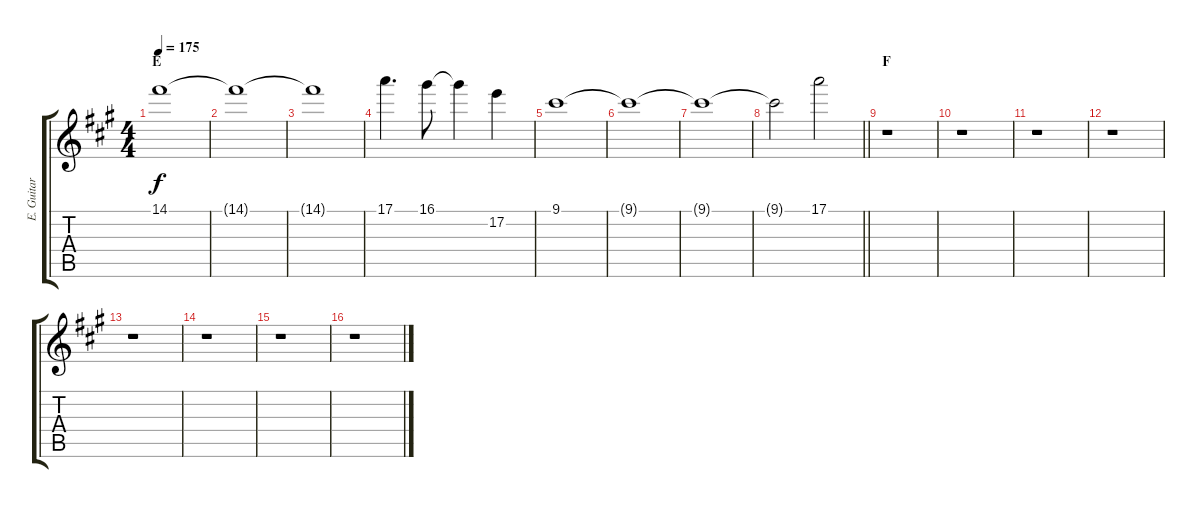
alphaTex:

\track ("E. Guitar VII" "E. Guitar ") {instrument overdrivenguitar}
\staff {score tabs}
\tuning (E4 B3 G3 D3 A2 E2) {hide}
\ts (4 4)
\section ("" "E")
\tempo 175
\clef g2
\ks a
14.1.1{dy f} |
14.1{t}.1 |
14.1{t}.1 |
17.1.4{d} 16.1.8 16.1{t}.4 17.2.4 |
9.1.1 |
9.1{t}.1 |
9.1{t}.1 |
\barLineRight lightlight
9.1{t}.2 17.1.2 |
\section ("" "F")
r.1 |
r.1 |
r.1 |
r.1 |
r.1 |
r.1 |
r.1 |
r.1
